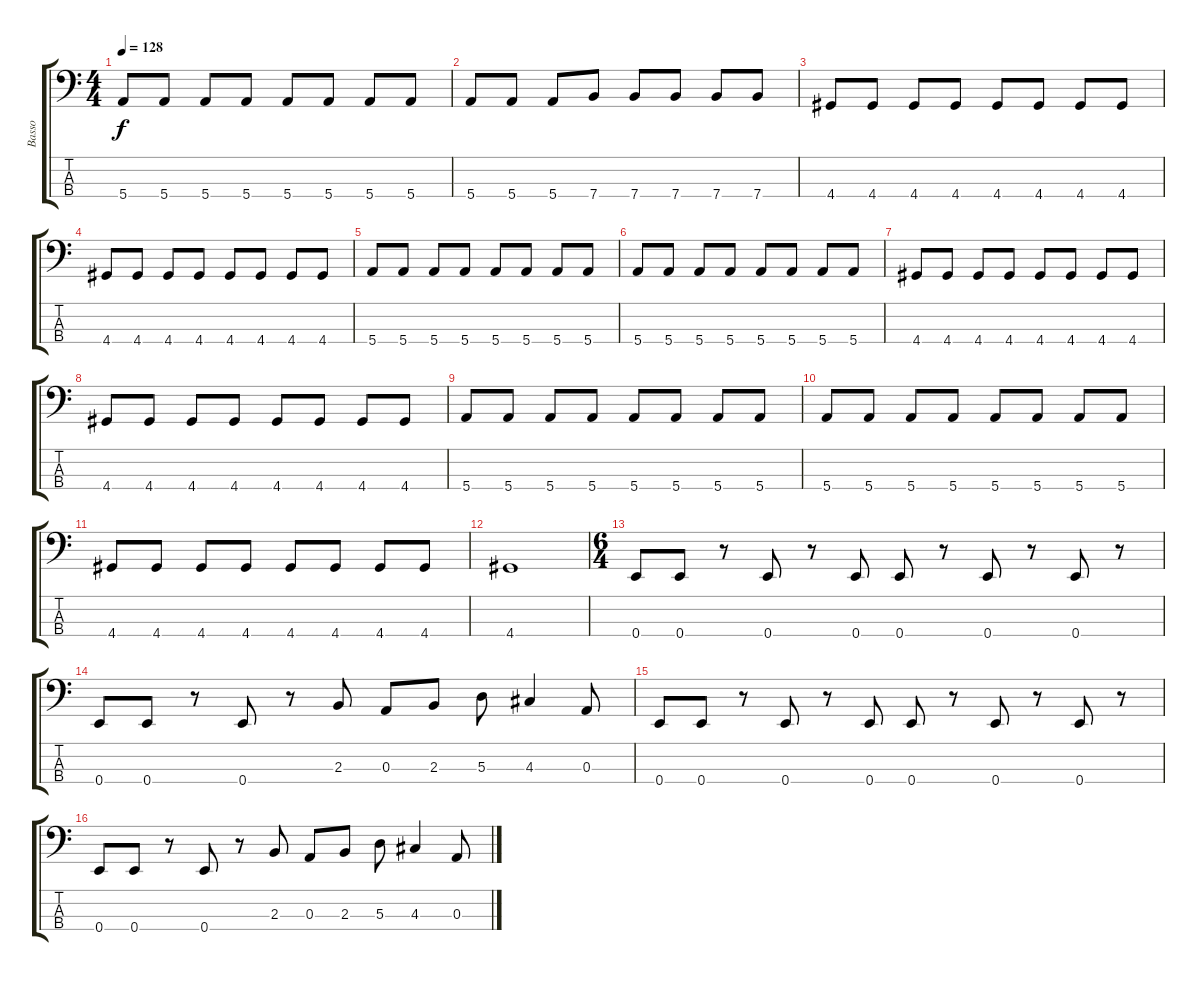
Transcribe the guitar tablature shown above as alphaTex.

\track ("Basso" "Basso") {instrument electricbassfinger}
\staff {score tabs}
\tuning (G2 D2 A1 E1) {hide}
\ts (4 4)
\tempo 128
\clef f4
\ks aminor
5.4.8{dy f} 5.4.8 5.4.8 5.4.8 5.4.8 5.4.8 5.4.8 5.4.8 |
5.4.8 5.4.8 5.4.8 7.4.8 7.4.8 7.4.8 7.4.8 7.4.8 |
4.4.8 4.4.8 4.4.8 4.4.8 4.4.8 4.4.8 4.4.8 4.4.8 |
4.4.8 4.4.8 4.4.8 4.4.8 4.4.8 4.4.8 4.4.8 4.4.8 |
5.4.8 5.4.8 5.4.8 5.4.8 5.4.8 5.4.8 5.4.8 5.4.8 |
5.4.8 5.4.8 5.4.8 5.4.8 5.4.8 5.4.8 5.4.8 5.4.8 |
4.4.8 4.4.8 4.4.8 4.4.8 4.4.8 4.4.8 4.4.8 4.4.8 |
4.4.8 4.4.8 4.4.8 4.4.8 4.4.8 4.4.8 4.4.8 4.4.8 |
5.4.8 5.4.8 5.4.8 5.4.8 5.4.8 5.4.8 5.4.8 5.4.8 |
5.4.8 5.4.8 5.4.8 5.4.8 5.4.8 5.4.8 5.4.8 5.4.8 |
4.4.8 4.4.8 4.4.8 4.4.8 4.4.8 4.4.8 4.4.8 4.4.8 |
4.4.1 |
\ts (6 4)
0.4.8 0.4.8 r.8 0.4.8 r.8 0.4.8 0.4.8 r.8 0.4.8 r.8 0.4.8 r.8 |
0.4.8 0.4.8 r.8 0.4.8 r.8 2.3.8 0.3.8 2.3.8 5.3.8 4.3.4 0.3.8 |
0.4.8 0.4.8 r.8 0.4.8 r.8 0.4.8 0.4.8 r.8 0.4.8 r.8 0.4.8 r.8 |
0.4.8 0.4.8 r.8 0.4.8 r.8 2.3.8 0.3.8 2.3.8 5.3.8 4.3.4 0.3.8
